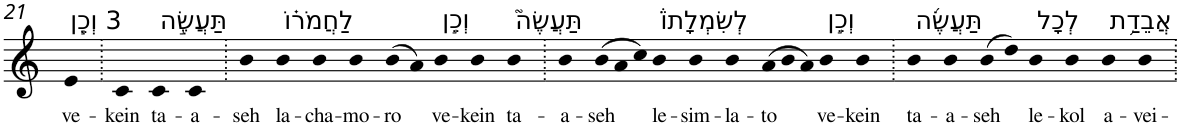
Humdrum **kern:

**kern	**text
*part1	*part1
*staff1	*staff1
*I"Piano	*
*I'Pno	*
!!LO:PB:g=z
*clefG2	*
*k[]	*
=21	=21
!LO:TX:a:t=3 וְכֵ֧ן	!
!	!LO:LY:b
4e	ve-
=22.	=22.
!	!LO:LY:b
4c	-kein
!LO:TX:a:t=תַּעֲשֶׂ֣ה	!
!	!LO:LY:b
4c	ta-
!	!LO:LY:b
4c	-a-
=23.	=23.
!	!LO:LY:b
4b	-seh
!LO:TX:a:t=לַחֲמֹר֗וֹ	!
!	!LO:LY:b
4b	la-
!	!LO:LY:b
4b	-cha-
!	!LO:LY:b
4b	-mo-
!	!LO:LY:b
(8b	-ro
8a)	.
!LO:TX:a:t=וְכֵ֣ן	!
!	!LO:LY:b
4b	ve-
!	!LO:LY:b
4b	-kein
!LO:TX:a:t=תַּעֲשֶׂה֮	!
!	!LO:LY:b
4b	ta-
=24.	=24.
!	!LO:LY:b
4b	-a-
!	!LO:LY:b
(12b	-seh
12a	.
12cc)	.
!LO:TX:a:t=לְשִׂמְלָתוֹ֒	!
!	!LO:LY:b
4b	le-
!	!LO:LY:b
4b	-sim-
!	!LO:LY:b
4b	-la-
!	!LO:LY:b
(12a	-to
12b	.
12a)	.
!LO:TX:a:t=וְכֵ֣ן	!
!	!LO:LY:b
4b	ve-
!	!LO:LY:b
4b	-kein
=25.	=25.
!LO:TX:a:t=תַּעֲשֶׂ֜ה	!
!	!LO:LY:b
4b	ta-
!	!LO:LY:b
4b	-a-
!	!LO:LY:b
(8b	-seh
8dd)	.
!LO:TX:a:t=לְכָל	!
!	!LO:LY:b
4b	le-
!	!LO:LY:b
4b	-kol
!LO:TX:a:t=אֲבֵדַ֥ת	!
!	!LO:LY:b
4b	a-
!	!LO:LY:b
4b	-vei-
=.	=.
*-	*-
